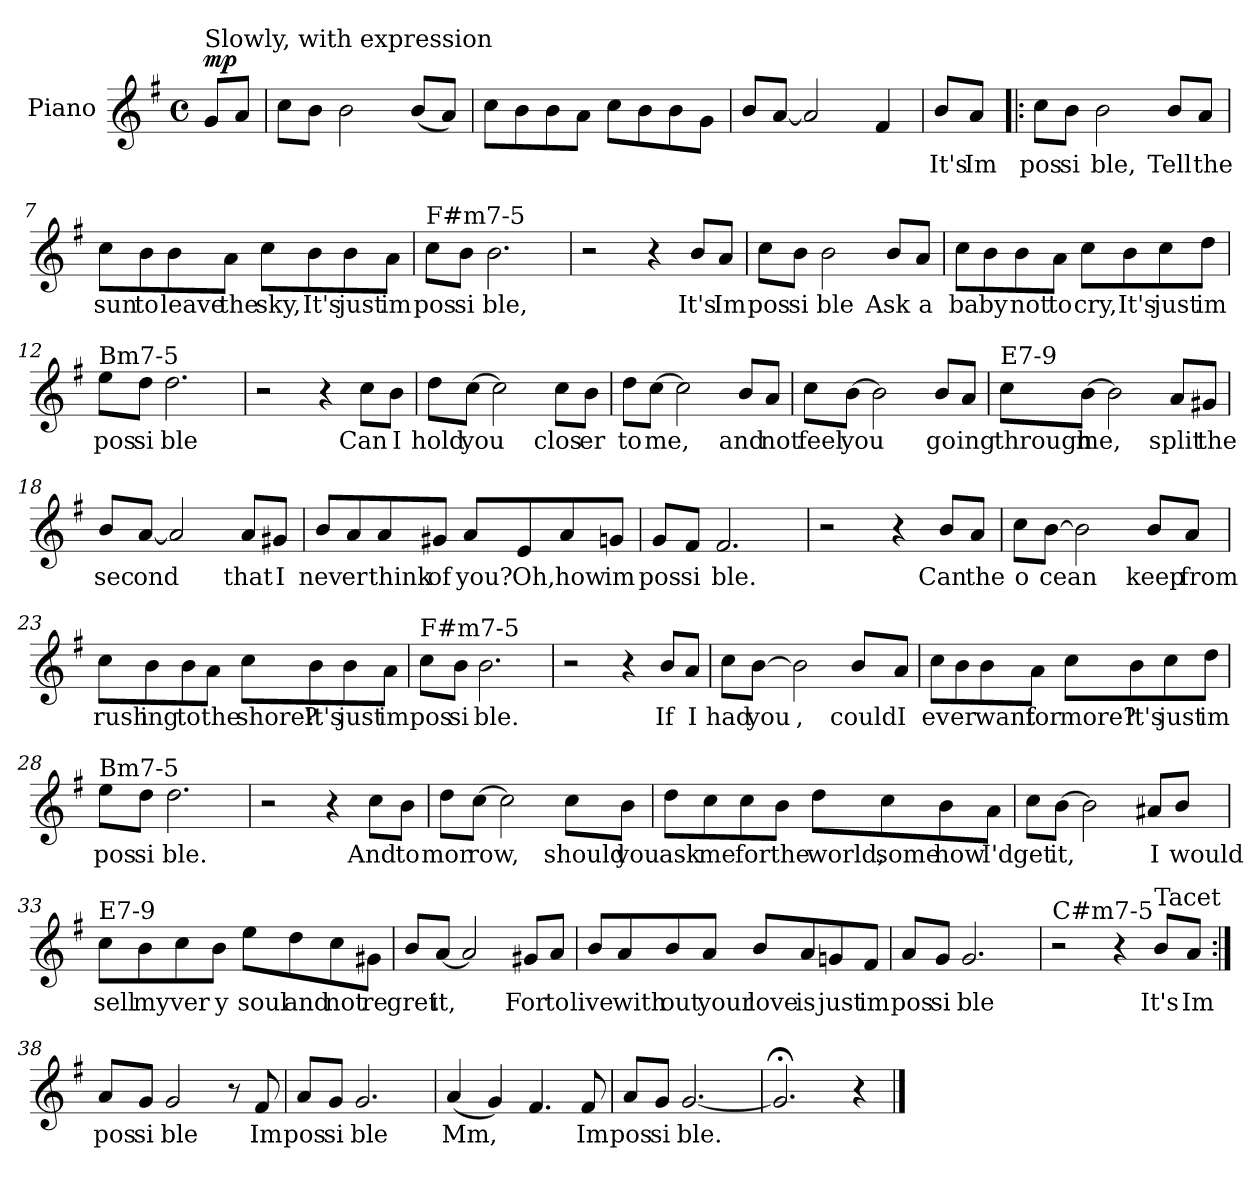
**kern	**text	**dynam
*part1	*part1	*part1
*staff1	*staff1	*staff1
*I"Piano	*	*
*I'Pno	*	*
*k[f#]	*	*
*G:	*	*
*M4/4	*	*
*met(c)	*	*
=1	=1	=1
!LO:TX:a:t=Slowly, with expression	!	!
!	!	!LO:DY:b
8g/L	.	mp
8a/J	.	.
=2	=2	=2
8cc\L	.	.
8b\J	.	.
2b\	.	.
(8b/L	.	.
8a/J)	.	.
=3	=3	=3
8cc\L	.	.
8b\	.	.
8b\	.	.
8a\J	.	.
8cc\L	.	.
8b\	.	.
8b\	.	.
8g\J	.	.
=4	=4	=4
8b/L	.	.
[8a/J	.	.
2a/]	.	.
4f#/	.	.
=5	=5	=5
8b/L	It's	.
8a/J	Im	.
!!LO:LB:g=z
=6!|:	=6!|:	=6!|:
8cc\L	pos	.
8b\J	si	.
2b\	ble,	.
8b/L	Tell	.
8a/J	the	.
=7	=7	=7
8cc\L	sun	.
8b\	to	.
8b\	leave	.
8a\J	the	.
8cc\L	sky,	.
8b\	It's	.
8b\	just	.
8a\J	im	.
=8	=8	=8
!LO:TX:a:t=F#m7-5	!	!
8cc\L	pos	.
8b\J	si	.
2.b\	ble,	.
=9	=9	=9
2r	.	.
4r	.	.
8b/L	It's	.
8a/J	Im	.
!!LO:LB:g=z
=10	=10	=10
8cc\L	pos	.
8b\J	si	.
2b\	ble	.
8b/L	Ask	.
8a/J	a	.
=11	=11	=11
8cc\L	ba	.
8b\	by	.
8b\	not	.
8a\J	to	.
8cc\L	cry,	.
8b\	It's	.
8cc\	just	.
8dd\J	im	.
=12	=12	=12
!LO:TX:a:t=Bm7-5	!	!
8ee\L	pos	.
8dd\J	si	.
2.dd\	ble	.
=13	=13	=13
2r	.	.
4r	.	.
8cc\L	Can	.
8b\J	I	.
!!LO:LB:g=z
=14	=14	=14
8dd\L	hold	.
[8cc\J	-you	.
2cc\]	.	.
8cc\L	clos	.
8b\J	er	.
=15	=15	=15
8dd\L	to	.
[8cc\J	me,	.
2cc\]	.	.
8b/L	and	.
8a/J	not	.
=16	=16	=16
8cc\L	feel	.
[8b\J	you	.
2b\]	.	.
8b/L	go	.
8a/J	ing	.
=17	=17	=17
!LO:TX:a:t=E7-9	!	!
8cc\L	through	.
[8b\J	me,	.
2b\]	.	.
8a/L	split	.
8g#X/J	the	.
!!LO:LB:g=z
=18	=18	=18
8b/L	sec	.
[8a/J	ond	.
2a/]	.	.
8a/L	that	.
8g#X/J	I	.
=19	=19	=19
8b/L	nev	.
8a/	er	.
8a/	think	.
8g#X/J	of	.
8a/L	you?	.
8e/	Oh,	.
8a/	how	.
8gn/J	im	.
=20	=20	=20
8g/L	pos	.
8f#/J	si	.
2.f#/	ble.	.
=21	=21	=21
2r	.	.
4r	.	.
8b/L	Can	.
8a/J	the	.
!!LO:LB:g=z
=22	=22	=22
8cc\L	o	.
[8b\J	cean	.
2b\]	.	.
8b/L	keep	.
8a/J	from	.
=23	=23	=23
8cc\L	rush	.
8b\	ing	.
8b\	to	.
8a\J	the	.
8cc\L	shore?	.
8b\	It's	.
8b\	just	.
8a\J	im	.
=24	=24	=24
!LO:TX:a:t=F#m7-5	!	!
8cc\L	pos	.
8b\J	si	.
2.b\	ble.	.
=25	=25	=25
2r	.	.
4r	.	.
8b/L	If	.
8a/J	I	.
!!LO:LB:g=z
=26	=26	=26
8cc\L	had	.
[8b\J	you	.
2b\]	,	.
8b/L	could	.
8a/J	I	.
=27	=27	=27
8cc\L	ev	.
8b\	er	.
8b\	want	.
8a\J	for	.
8cc\L	more?	.
8b\	It's	.
8cc\	just	.
8dd\J	im	.
=28	=28	=28
!LO:TX:a:t=Bm7-5	!	!
8ee\L	pos	.
8dd\J	si	.
2.dd\	ble.	.
=29	=29	=29
2r	.	.
4r	.	.
8cc\L	And	.
8b\J	to	.
!!LO:LB:g=z
=30	=30	=30
8dd\L	mor	.
[8cc\J	row,	.
2cc\]	.	.
8cc\L	should	.
8b\J	you	.
=31	=31	=31
8dd\L	ask	.
8cc\	me	.
8cc\	for	.
8b\J	the	.
8dd\L	world,	.
8cc\	some	.
8b\	how	.
8a\J	I'd	.
=32	=32	=32
8cc\L	get	.
[8b\J	it,	.
2b\]	.	.
8a#X/L	I	.
8b/J	would	.
!!LO:PB:g=z
=33	=33	=33
!LO:TX:a:t=E7-9	!	!
8cc\L	sell	.
8b\	my	.
8cc\	ver	.
8b\J	y	.
8ee\L	soul	.
8dd\	and	.
8cc\	not	.
8g#X\J	re	.
=34	=34	=34
8b/L	gret	.
[8a/J	it,	.
2a/]	.	.
8g#X/L	For	.
8a/J	to	.
=35	=35	=35
8b/L	live	.
8a/	with	.
8b/	out	.
8a/J	your	.
8b/L	love	.
8a/	is	.
8gn/	just	.
8f#/J	im	.
!!LO:LB:g=z
=36	=36	=36
8a/L	pos	.
8g/J	si	.
2.g/	ble	.
=37	=37	=37
!LO:TX:a:t=C#m7-5	!	!
2r	.	.
4r	.	.
!LO:TX:a:t=Tacet	!	!
8b/L	It's	.
8a/J	Im	.
=38:|!	=38:|!	=38:|!
8a/L	pos	.
8g/J	si	.
2g/	ble	.
8r	.	.
8f#/	Im	.
=39	=39	=39
8a/L	pos	.
8g/J	si	.
2.g/	ble	.
=40	=40	=40
(4a/	Mm,	.
4g/)	.	.
4.f#/	.	.
8f#/	Im	.
=41	=41	=41
8a/L	pos	.
8g/J	si	.
[2.g/	ble.	.
!!LO:LB:g=z
=42	=42	=42
2.g;/]	.	.
4r	.	.
==	==	==
*-	*-	*-
